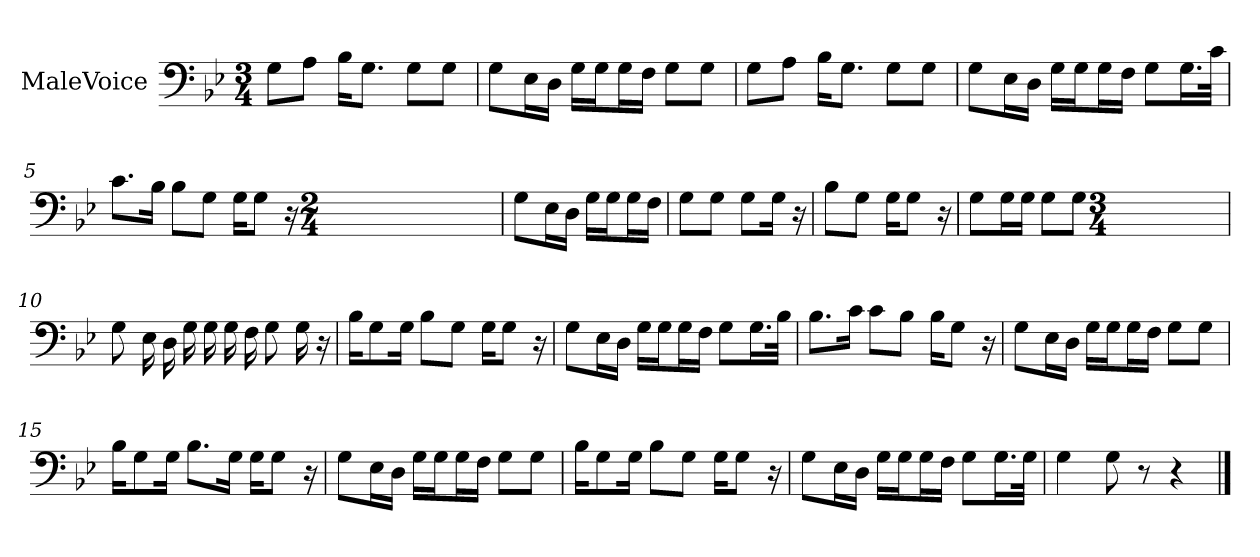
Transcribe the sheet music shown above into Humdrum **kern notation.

**kern
*part1
*staff1
*I"MaleVoice
*clefF4
*k[b-e-]
*M3/4
*MM72
=1
8G\L
8A\J
16B-\KL
8.G\J
8G\L
8G\J
=2
8G\L
16E-\L
16D\JJ
16G\LL
16G\J
16G\L
16F\JJ
8G\L
8G\J
=3
8G\L
8A\J
16B-\KL
8.G\J
8G\L
8G\J
=4
8G\L
16E-\L
16D\JJ
16G\LL
16G\J
16G\L
16F\JJ
8G\L
16.G\L
32c\JJk
=5
8.c\L
16B-\Jk
8B-\L
8G\J
16G\KL
8G\J
16r
*M2/4
=6
8G\L
16E-\L
16D\JJ
16G\LL
16G\J
16G\L
16F\JJ
=7
8G\L
8G\J
8G\L
16G\Jk
16r
=8
8B-\L
8G\J
16G\KL
8G\J
16r
=9
8G\L
16G\L
16G\JJ
8G\L
8G\J
*M3/4
=10
8G
16E-
16D
16G
16G
16G
16F
8G
16G
16r
=11
16B-\KL
8G\
16G\Jk
8B-\L
8G\J
16G\KL
8G\J
16r
=12
8G\L
16E-\L
16D\JJ
16G\LL
16G\J
16G\L
16F\JJ
8G\L
16.G\L
32B-\JJk
=13
8.B-\L
16c\Jk
8c\L
8B-\J
16B-\KL
8G\J
16r
=14
8G\L
16E-\L
16D\JJ
16G\LL
16G\J
16G\L
16F\JJ
8G\L
8G\J
=15
16B-\KL
8G\
16G\Jk
8.B-\L
16G\Jk
16G\KL
8G\J
16r
=16
8G\L
16E-\L
16D\JJ
16G\LL
16G\J
16G\L
16F\JJ
8G\L
8G\J
=17
16B-\KL
8G\
16G\Jk
8B-\L
8G\J
16G\KL
8G\J
16r
=18
8G\L
16E-\L
16D\JJ
16G\LL
16G\J
16G\L
16F\JJ
8G\L
16.G\L
32G\JJk
=19
4G
8G
8r
4r
==
*-
